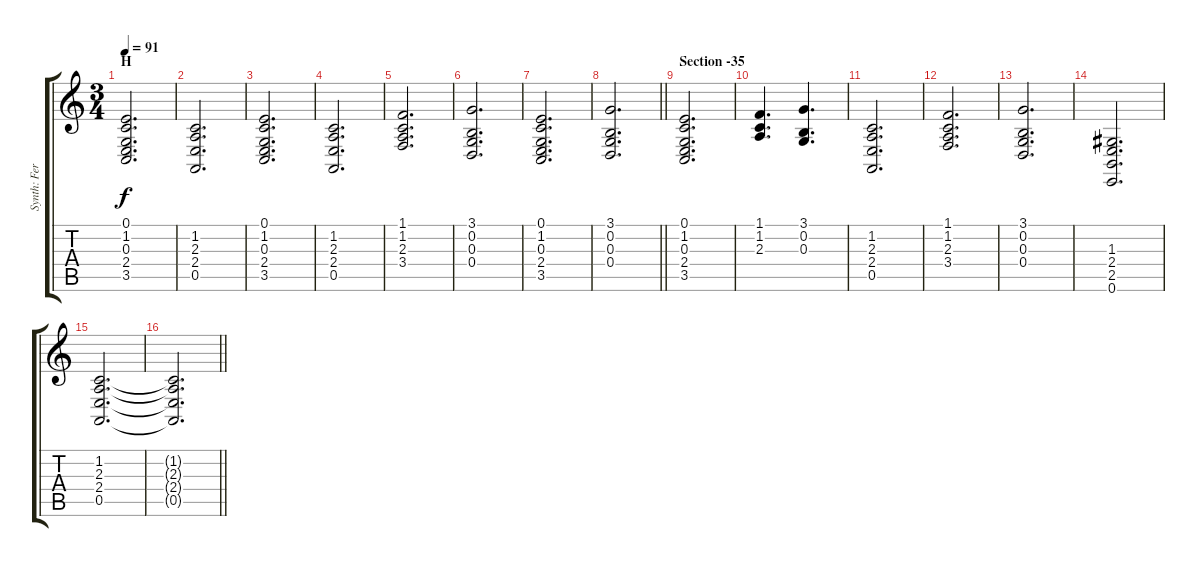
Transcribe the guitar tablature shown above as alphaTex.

\track ("Synth: Ferdy" "Synth: Fer") {instrument synthstrings1}
\staff {score tabs}
\tuning (E4 B3 G3 D3 A2 E2) {hide}
\ts (3 4)
\section ("" "H")
\tempo 91
\clef g2
\ks c
(0.1 1.2 0.3 2.4 3.5).2{d dy f} |
(1.2 2.3 2.4 0.5).2{d} |
(0.1 1.2 0.3 2.4 3.5).2{d} |
(1.2 2.3 2.4 0.5).2{d} |
(1.1 1.2 2.3 3.4).2{d} |
(3.1 0.2 0.3 0.4).2{d} |
(0.1 1.2 0.3 2.4 3.5).2{d} |
\barLineRight lightlight
(3.1 0.2 0.3 0.4).2{d} |
\section ("" "Section -35")
(0.1 1.2 0.3 2.4 3.5).2{d} |
(1.1 1.2 2.3).4{d} (3.1 0.2 0.3).4{d} |
(1.2 2.3 2.4 0.5).2{d} |
(1.1 1.2 2.3 3.4).2{d} |
(3.1 0.2 0.3 0.4).2{d} |
(1.3 2.4 2.5 0.6).2{d} |
(1.2 2.3 2.4 0.5).2{d} |
\barLineRight lightlight
(1.2{t} 2.3{t} 2.4{t} 0.5{t}).2{d}
